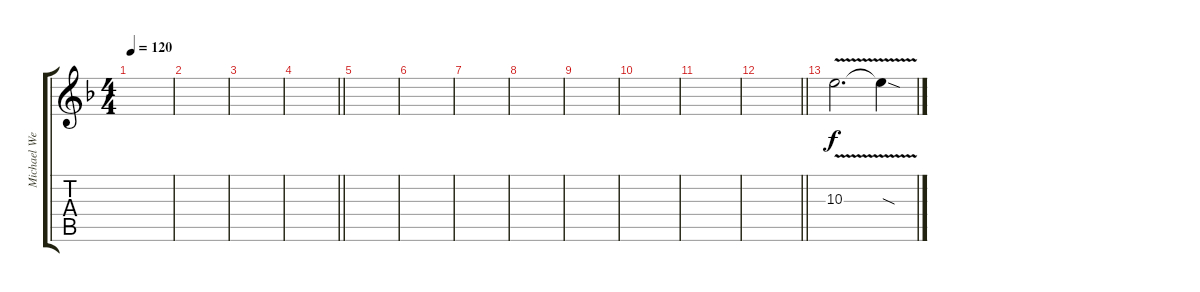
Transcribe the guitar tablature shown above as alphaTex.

\track ("Michael Weikath" "Michael We") {instrument distortionguitar}
\staff {score tabs}
\tuning (Eb4 Bb3 Gb3 Db3 Ab2 Eb2) {hide}
\ts (4 4)
\tempo 120
\clef g2
\ks dminor
|
|
|
\barLineRight lightlight
|
|
|
|
|
|
|
|
\barLineRight lightlight
|
10.3{v}.2{d} 10.3{sod t}.4
